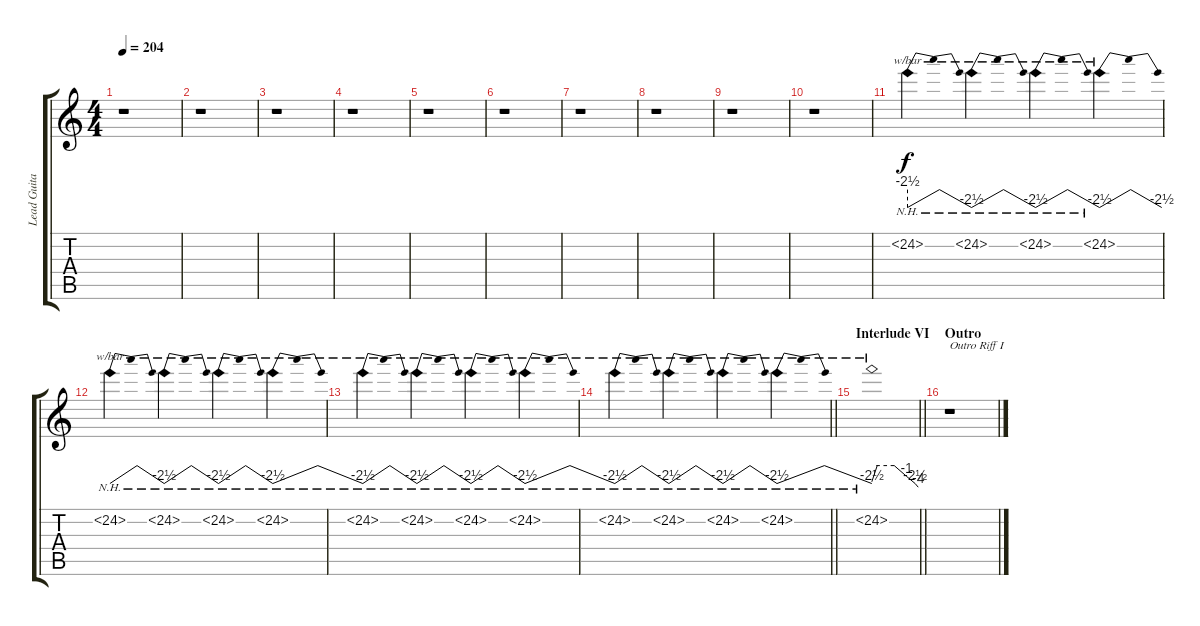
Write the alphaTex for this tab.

\track ("Lead Guitar II" "Lead Guita") {instrument overdrivenguitar}
\staff {score tabs}
\tuning (D4 A3 F3 C3 G2 D2) {hide}
\ts (4 4)
\tempo 204
\clef g2
\ks c
r.1{dy f} |
r.1 |
r.1 |
r.1 |
r.1 |
r.1 |
r.1 |
r.1 |
r.1 |
r.1{volume 0} |
24.2{nh}.4{tbe (dip default 0 -10 6 0 53 0 60 -10) volume 13} 24.2{nh}.4{tbe (dip default 0 -10 6 0 53 0 60 -10)} 24.2{nh}.4{tbe (dip default 0 -10 6 0 53 0 60 -10)} 24.2{nh}.4{tbe (dip default 0 -10 6 0 53 0 60 -10)} |
24.2{nh}.4{tbe (dip default 0 -10 6 0 53 0 60 -10)} 24.2{nh}.4{tbe (dip default 0 -10 6 0 53 0 60 -10)} 24.2{nh}.4{tbe (dip default 0 -10 6 0 53 0 60 -10)} 24.2{nh}.4{tbe (dip default 0 -10 6 0 53 0 60 -10)} |
24.2{nh}.4{tbe (dip default 0 -10 6 0 53 0 60 -10)} 24.2{nh}.4{tbe (dip default 0 -10 6 0 53 0 60 -10)} 24.2{nh}.4{tbe (dip default 0 -10 6 0 53 0 60 -10)} 24.2{nh}.4{tbe (dip default 0 -10 6 0 53 0 60 -10)} |
\barLineRight lightlight
24.2{nh}.4{tbe (dip default 0 -10 6 0 53 0 60 -10)} 24.2{nh}.4{tbe (dip default 0 -10 6 0 53 0 60 -10)} 24.2{nh}.4{tbe (dip default 0 -10 6 0 53 0 60 -10)} 24.2{nh}.4{tbe (dip default 0 -10 6 0 53 0 60 -10)} |
\section ("" "Interlude VI")
\barLineRight lightlight
24.2{nh}.1{tbe (custom default 0 -8 7 0 29 0 45 -4 56 -10 60 -16)} |
\section ("" "Outro")
r.1{txt "Outro Riff I"}
